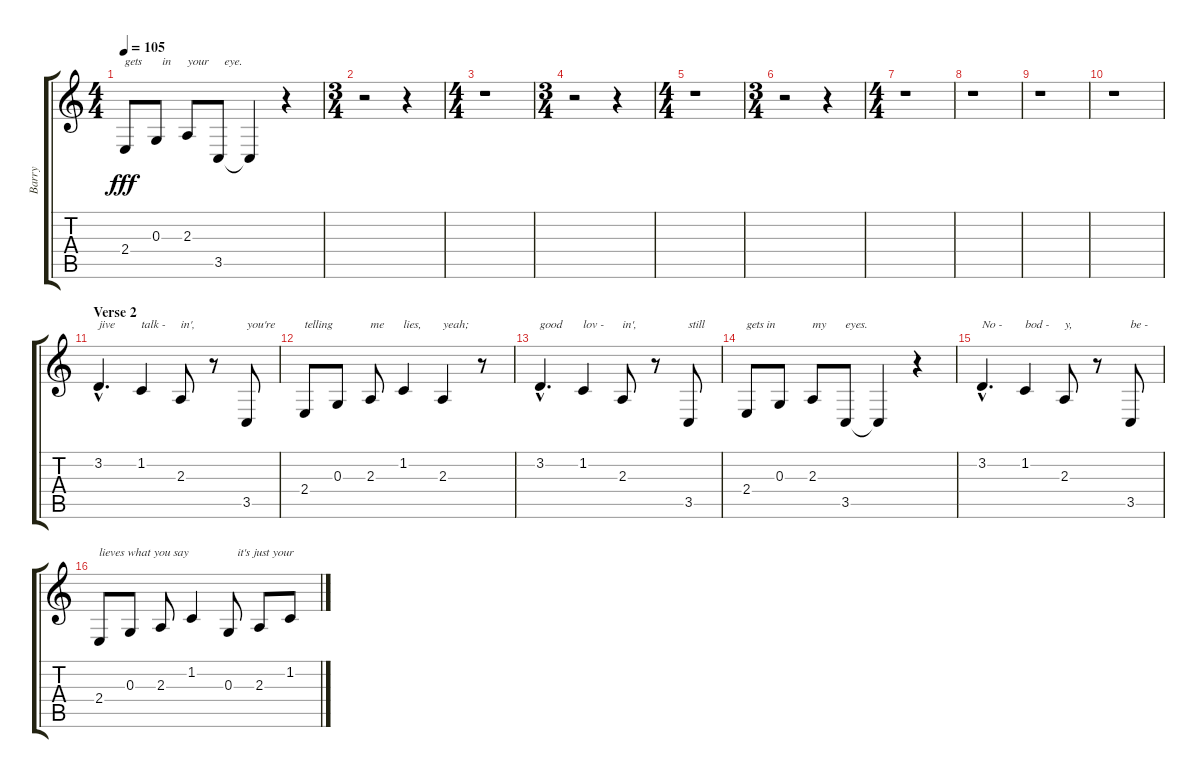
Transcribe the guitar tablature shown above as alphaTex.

\track ("Barry" "Barry") {instrument lead6voice}
\staff {score tabs}
\tuning (E4 B3 G3 D3 A2 E2) {hide}
\ts (4 4)
\tempo 105
\clef g2
\ks c
2.4.8{txt "gets" dy fff} 0.3.8{txt "  in"} 2.3.8{txt "your"} 3.5.8{txt "  eye."} 3.5{t}.4 r.4 |
\ts (3 4)
r.2 r.4 |
\ts (4 4)
r.1 |
\ts (3 4)
r.2 r.4 |
\ts (4 4)
r.1 |
\ts (3 4)
r.2 r.4 |
\ts (4 4)
r.1 |
r.1 |
r.1 |
r.1 |
\section ("" "Verse 2")
3.2{hac}.4{d txt "jive" instrument lead4chiff} 1.2.4{txt "talk -"} 2.3.8{txt "in',"} r.8 3.5.8{txt "you're"} |
2.4.8{txt "telling"} 0.3.8 2.3.8{txt "me"} 1.2.4{txt "lies,"} 2.3.4{txt "yeah;"} r.8 |
3.2{hac}.4{d txt "good"} 1.2.4{txt "lov -"} 2.3.8{txt "in',"} r.8 3.5.8{txt "still"} |
2.4.8{txt "gets in"} 0.3.8 2.3.8{txt "my"} 3.5.8{txt "eyes."} 3.5{t}.4 r.4 |
3.2{hac}.4{d txt "No -"} 1.2.4{txt "bod -"} 2.3.8{txt "y,"} r.8 3.5.8{txt "be -"} |
2.4.8{txt "lieves what you say"} 0.3.8 2.3.8 1.2.4 0.3.8{txt "   it's just your"} 2.3.8 1.2.8
